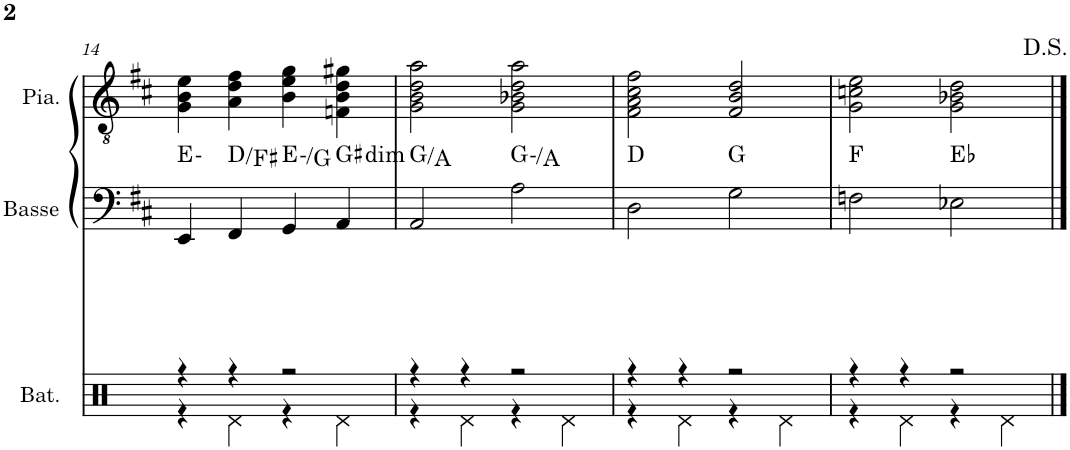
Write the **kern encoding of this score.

**kern	**kern	**harte	**kern
*part3	*part2	*part2	*part1
*staff3	*staff2	*	*staff1
*I"Batterie	*I"Basse acoustique	*	*I"Piano
*I'Bat.	*I'Basse	*	*I'Pia.
!!LO:PB:g=z
*clefX	*clefF4	*	*clefGv2
*	*Trd7c12	*	*
*k[]	*k[f#c#]	*	*k[f#c#]
*M4/4	*M4/4	*	*M4/4
=14	=14	=14	=14
*^	*	*	*
4r	4r	4EE/	E:min	4G\ 4B\ 4e\
4r	4Rd\	4FF#/	D:maj/3	4A\ 4d\ 4f#\
2r	4r	4GG/	E:min/b3	4B\ 4e\ 4g\
!	!	!	!LO:H:kt=dim	!
.	4Rd\	4AA/	G#:dim	4Fn\ 4B\ 4d\ 4g#X\
=15	=15	=15	=15	=15
4r	4r	2AA/	G:maj/2	2G\ 2B\ 2d\ 2a\
4r	4Rd\	.	.	.
2r	4r	2A\	G:min/2	2G\ 2B-X\ 2d\ 2a\
.	4Rd\	.	.	.
=16	=16	=16	=16	=16
4r	4r	2D\	D:maj	2F#\ 2A\ 2c#\ 2f#\
4r	4Rd\	.	.	.
2r	4r	2G\	G:maj	2F#/ 2B/ 2d/
.	4Rd\	.	.	.
=17	=17	=17	=17	=17
4r	4r	2Fn\	F:maj	2G\ 2cn\ 2e\
4r	4Rd\	.	.	.
2r	4r	2E-X\	Eb:maj	2G\ 2B-X\ 2d\
.	4Rd\	.	.	.
*v	*v	*	*	*
==	==	==	==
*-	*-	*-	*-
